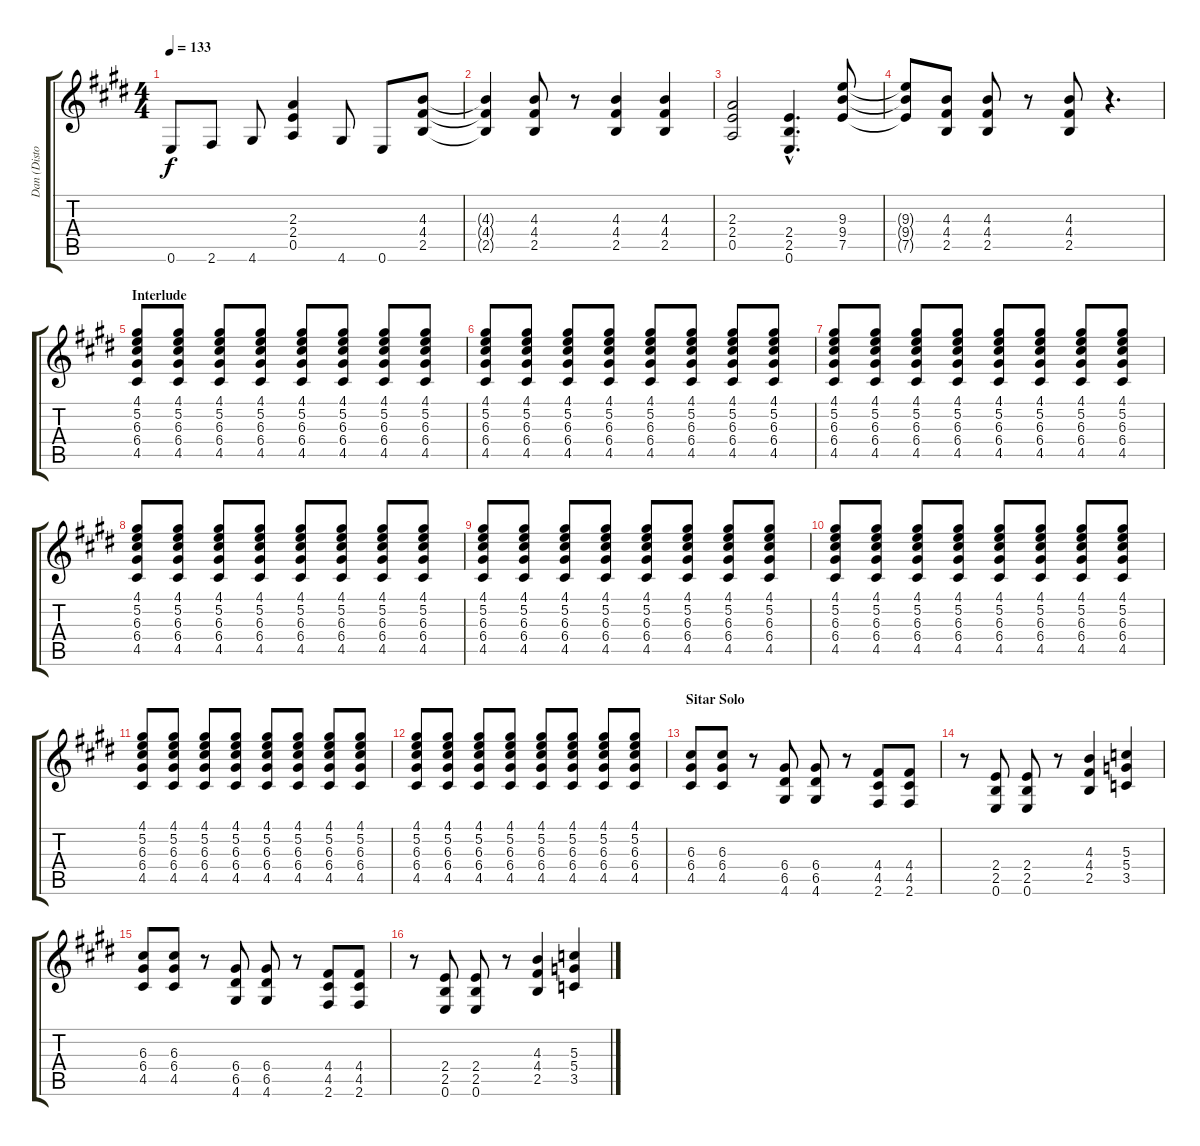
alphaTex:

\track ("Dan (Distortion Guitar)" "Dan (Disto") {instrument distortionguitar}
\staff {score tabs}
\tuning (E4 B3 G3 D3 A2 E2) {hide}
\ts (4 4)
\tempo 133
\clef g2
\ks e
0.6.8{dy f} 2.6.8 4.6.8 (2.3 2.4 0.5).4 4.6.8 0.6.8 (4.3 4.4 2.5).8 |
(4.3{t} 4.4{t} 2.5{t}).4 (4.3 4.4 2.5).8 r.8 (4.3 4.4 2.5).4 (4.3 4.4 2.5).4 |
(2.3 2.4 0.5).2 (2.4{hac} 2.5{hac} 0.6{hac}).4{d} (9.3 9.4 7.5).8 |
(9.3{t} 9.4{t} 7.5{t}).8 (4.3 4.4 2.5).8 (4.3 4.4 2.5).8 r.8 (4.3 4.4 2.5).8 r.4{d} |
\section ("" "Interlude")
(4.1 5.2 6.3 6.4 4.5).8{volume 5 instrument acousticguitarsteel} (4.1 5.2 6.3 6.4 4.5).8 (4.1 5.2 6.3 6.4 4.5).8 (4.1 5.2 6.3 6.4 4.5).8 (4.1 5.2 6.3 6.4 4.5).8 (4.1 5.2 6.3 6.4 4.5).8 (4.1 5.2 6.3 6.4 4.5).8 (4.1 5.2 6.3 6.4 4.5).8 |
(4.1 5.2 6.3 6.4 4.5).8 (4.1 5.2 6.3 6.4 4.5).8 (4.1 5.2 6.3 6.4 4.5).8 (4.1 5.2 6.3 6.4 4.5).8 (4.1 5.2 6.3 6.4 4.5).8 (4.1 5.2 6.3 6.4 4.5).8 (4.1 5.2 6.3 6.4 4.5).8 (4.1 5.2 6.3 6.4 4.5).8 |
(4.1 5.2 6.3 6.4 4.5).8 (4.1 5.2 6.3 6.4 4.5).8 (4.1 5.2 6.3 6.4 4.5).8 (4.1 5.2 6.3 6.4 4.5).8 (4.1 5.2 6.3 6.4 4.5).8 (4.1 5.2 6.3 6.4 4.5).8 (4.1 5.2 6.3 6.4 4.5).8 (4.1 5.2 6.3 6.4 4.5).8 |
(4.1 5.2 6.3 6.4 4.5).8 (4.1 5.2 6.3 6.4 4.5).8 (4.1 5.2 6.3 6.4 4.5).8 (4.1 5.2 6.3 6.4 4.5).8 (4.1 5.2 6.3 6.4 4.5).8 (4.1 5.2 6.3 6.4 4.5).8 (4.1 5.2 6.3 6.4 4.5).8 (4.1 5.2 6.3 6.4 4.5).8 |
(4.1 5.2 6.3 6.4 4.5).8 (4.1 5.2 6.3 6.4 4.5).8 (4.1 5.2 6.3 6.4 4.5).8 (4.1 5.2 6.3 6.4 4.5).8 (4.1 5.2 6.3 6.4 4.5).8 (4.1 5.2 6.3 6.4 4.5).8 (4.1 5.2 6.3 6.4 4.5).8 (4.1 5.2 6.3 6.4 4.5).8 |
(4.1 5.2 6.3 6.4 4.5).8 (4.1 5.2 6.3 6.4 4.5).8 (4.1 5.2 6.3 6.4 4.5).8 (4.1 5.2 6.3 6.4 4.5).8 (4.1 5.2 6.3 6.4 4.5).8 (4.1 5.2 6.3 6.4 4.5).8 (4.1 5.2 6.3 6.4 4.5).8 (4.1 5.2 6.3 6.4 4.5).8 |
(4.1 5.2 6.3 6.4 4.5).8 (4.1 5.2 6.3 6.4 4.5).8 (4.1 5.2 6.3 6.4 4.5).8 (4.1 5.2 6.3 6.4 4.5).8 (4.1 5.2 6.3 6.4 4.5).8 (4.1 5.2 6.3 6.4 4.5).8 (4.1 5.2 6.3 6.4 4.5).8 (4.1 5.2 6.3 6.4 4.5).8 |
(4.1 5.2 6.3 6.4 4.5).8 (4.1 5.2 6.3 6.4 4.5).8 (4.1 5.2 6.3 6.4 4.5).8 (4.1 5.2 6.3 6.4 4.5).8 (4.1 5.2 6.3 6.4 4.5).8 (4.1 5.2 6.3 6.4 4.5).8 (4.1 5.2 6.3 6.4 4.5).8 (4.1 5.2 6.3 6.4 4.5).8 |
\section ("" "Sitar Solo")
(6.3 6.4 4.5).8{volume 12 instrument distortionguitar} (6.3 6.4 4.5).8 r.8 (6.4 6.5 4.6).8 (6.4 6.5 4.6).8 r.8 (4.4 4.5 2.6).8 (4.4 4.5 2.6).8 |
r.8 (2.4 2.5 0.6).8 (2.4 2.5 0.6).8 r.8 (4.3 4.4 2.5).4 (5.3 5.4 3.5).4 |
(6.3 6.4 4.5).8 (6.3 6.4 4.5).8 r.8 (6.4 6.5 4.6).8 (6.4 6.5 4.6).8 r.8 (4.4 4.5 2.6).8 (4.4 4.5 2.6).8 |
r.8 (2.4 2.5 0.6).8 (2.4 2.5 0.6).8 r.8 (4.3 4.4 2.5).4 (5.3 5.4 3.5).4
